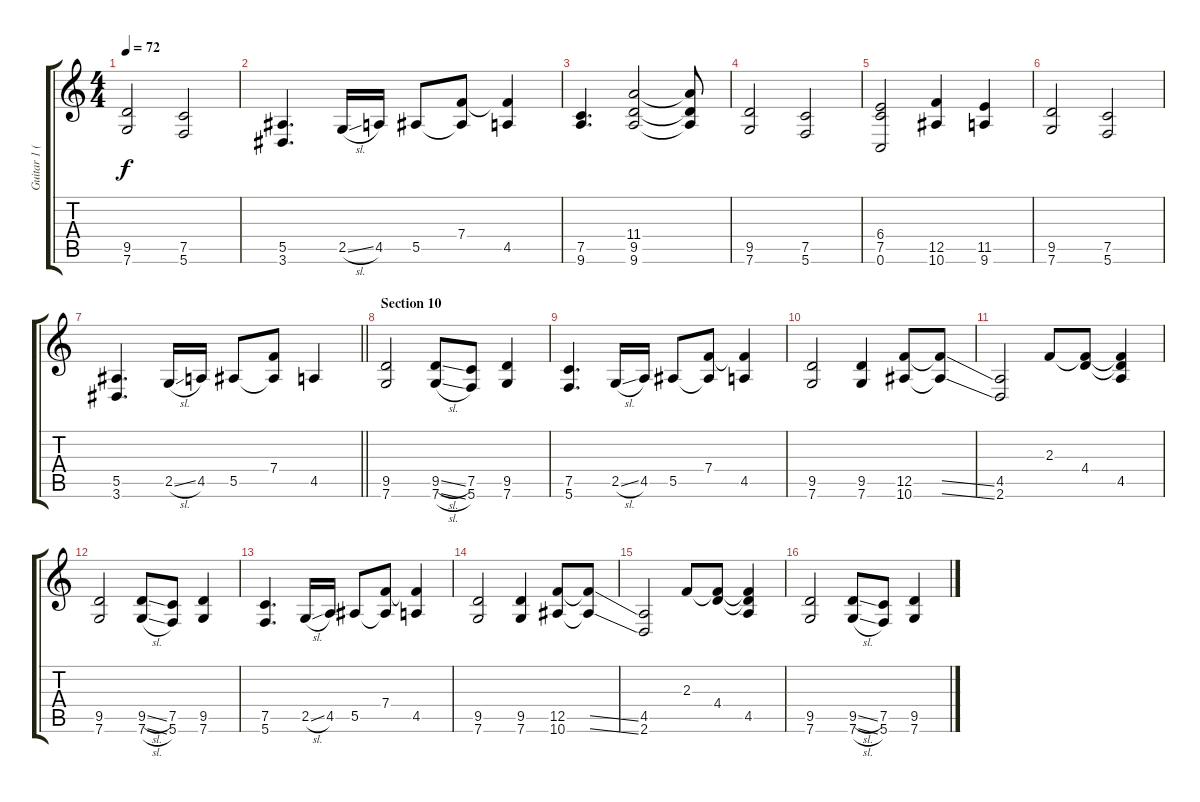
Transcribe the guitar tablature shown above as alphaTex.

\track ("Guitar 1 (Distortion)" "Guitar 1 (") {instrument distortionguitar}
\staff {score tabs}
\tuning (C4 G3 Eb3 Bb2 F2 C2) {hide}
\ts (4 4)
\tempo 72
\clef g2
\ks c
(9.5 7.6).2{dy f} (7.5 5.6).2 |
(5.5 3.6).4{d} 2.5{sl}.16 4.5.16 5.5.8 (7.4 5.5{t}).8 (7.4{t} 4.5).4 |
(7.5 9.6).4{d} (11.4 9.5 9.6).2 (11.4{t} 9.5{t} 9.6{t}).8 |
(9.5 7.6).2 (7.5 5.6).2 |
(6.4 7.5 0.6).2 (12.5 10.6).4 (11.5 9.6).4 |
(9.5 7.6).2 (7.5 5.6).2 |
\barLineRight lightlight
(5.5 3.6).4{d} 2.5{sl}.16 4.5.16 5.5.8 (7.4 5.5{t}).8 4.5.4 |
\section ("" "Section 10")
(9.5 7.6).2 (9.5{sl} 7.6{sl}).8 (7.5 5.6).8 (9.5 7.6).4 |
(7.5 5.6).4{d} 2.5{sl}.16 4.5.16 5.5.8 (7.4 5.5{t}).8 (7.4{t} 4.5).4 |
(9.5 7.6).2 (9.5 7.6).4 (12.5 10.6).8 (12.5{ss t} 10.6{ss t}).8 |
(4.5 2.6).2 2.3.8 (2.3{t} 4.4).8 (2.3{t} 4.4{t} 4.5).4 |
(9.5 7.6).2 (9.5{sl} 7.6{sl}).8 (7.5 5.6).8 (9.5 7.6).4 |
(7.5 5.6).4{d} 2.5{sl}.16 4.5.16 5.5.8 (7.4 5.5{t}).8 (7.4{t} 4.5).4 |
(9.5 7.6).2 (9.5 7.6).4 (12.5 10.6).8 (12.5{ss t} 10.6{ss t}).8 |
(4.5 2.6).2 2.3.8 (2.3{t} 4.4).8 (2.3{t} 4.4{t} 4.5).4 |
(9.5 7.6).2 (9.5{sl} 7.6{sl}).8 (7.5 5.6).8 (9.5 7.6).4
